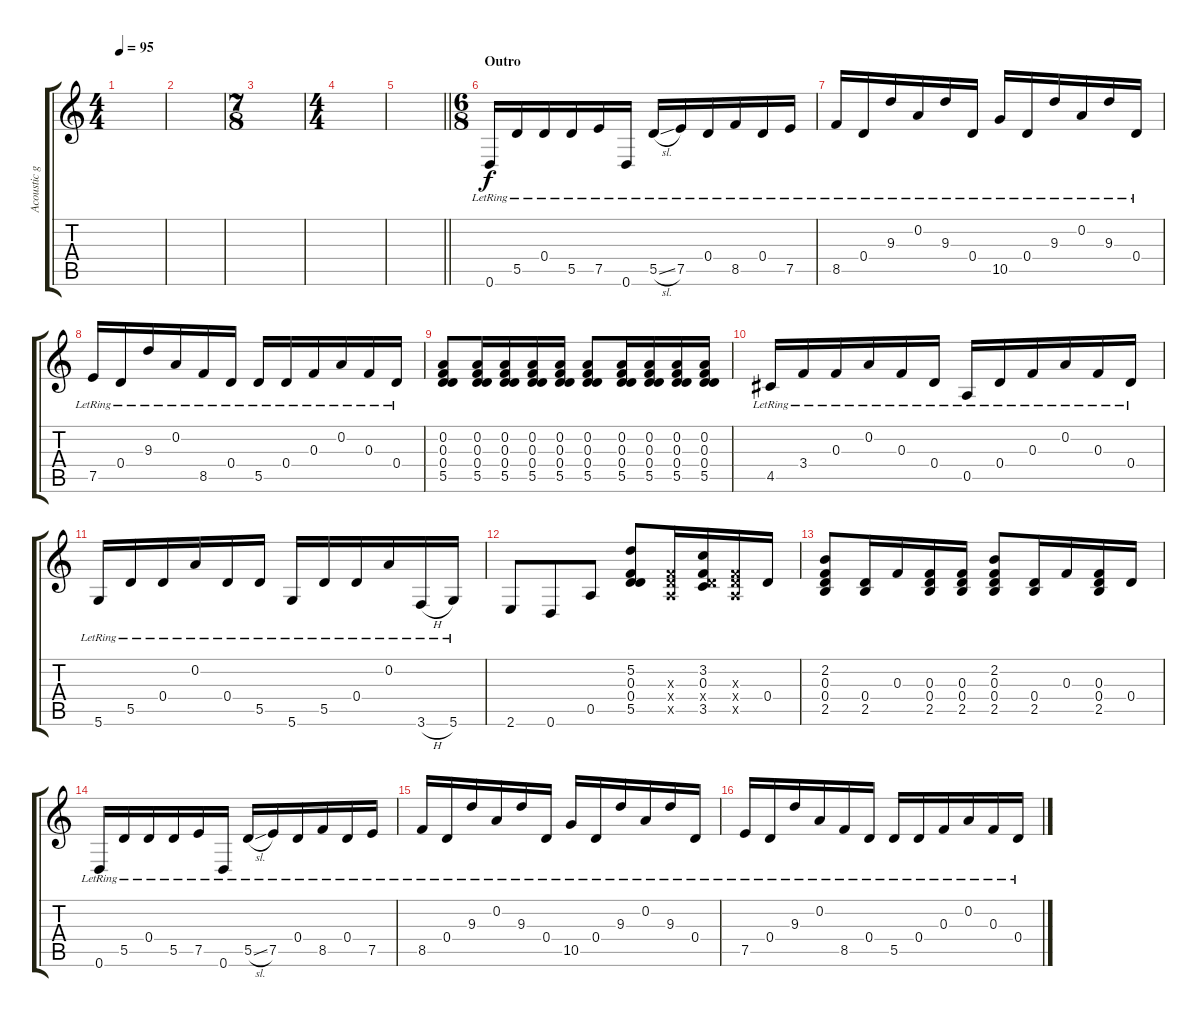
\track ("Acoustic guitar 1 (DmAdd9 tuning)" "Acoustic g") {instrument acousticguitarsteel}
\staff {score tabs}
\tuning (E4 A3 F3 D3 A2 D2) {hide}
\ts (4 4)
\tempo 95
\clef g2
\ks c
|
|
\ts (7 8)
|
\ts (4 4)
|
\barLineRight lightlight
|
\ts (6 8)
\section ("" "Outro")
0.6{lr}.16{volume 13} 5.5{lr}.16 0.4{lr}.16 5.5{lr}.16 7.5{lr}.16 0.6{lr}.16 5.5{sl lr}.16 7.5{lr}.16 0.4{lr}.16 8.5{lr}.16 0.4{lr}.16 7.5{lr}.16 |
8.5{lr}.16 0.4{lr}.16 9.3{lr}.16 0.2{lr}.16 9.3{lr}.16 0.4{lr}.16 10.5{lr}.16 0.4{lr}.16 9.3{lr}.16 0.2{lr}.16 9.3{lr}.16 0.4{lr}.16 |
7.5{lr}.16 0.4{lr}.16 9.3{lr}.16 0.2{lr}.16 8.5{lr}.16 0.4{lr}.16 5.5{lr}.16 0.4{lr}.16 0.3{lr}.16 0.2{lr}.16 0.3{lr}.16 0.4{lr}.16 |
(0.2 0.3 0.4 5.5).8 (0.2 0.3 0.4 5.5).16 (0.2 0.3 0.4 5.5).16 (0.2 0.3 0.4 5.5).16 (0.2 0.3 0.4 5.5).16 (0.2 0.3 0.4 5.5).8 (0.2 0.3 0.4 5.5).16 (0.2 0.3 0.4 5.5).16 (0.2 0.3 0.4 5.5).16 (0.2 0.3 0.4 5.5).16 |
4.5{lr}.16 3.4{lr}.16 0.3{lr}.16 0.2{lr}.16 0.3{lr}.16 0.4{lr}.16 0.5{lr}.16 0.4{lr}.16 0.3{lr}.16 0.2{lr}.16 0.3{lr}.16 0.4{lr}.16 |
5.6{lr}.16 5.5{lr}.16 0.4{lr}.16 0.2{lr}.16 0.4{lr}.16 5.5{lr}.16 5.6{lr}.16 5.5{lr}.16 0.4{lr}.16 0.2{lr}.16 3.6{h lr}.16 5.6{lr}.16 |
2.6.8 0.6.8 0.5.8 (5.2 0.3 0.4 5.5).8 (0.3{x} 0.4{x} 0.5{x}).16 (3.2 0.3 0.4{x} 3.5).16 (0.3{x} 0.4{x} 0.5{x}).16 0.4.16 |
(2.2 0.3 0.4 2.5).8 (0.4 2.5).16 0.3.16 (0.3 0.4 2.5).16 (0.3 0.4 2.5).16 (2.2 0.3 0.4 2.5).8 (0.4 2.5).16 0.3.16 (0.3 0.4 2.5).16 0.4.16 |
0.6{lr}.16 5.5{lr}.16 0.4{lr}.16 5.5{lr}.16 7.5{lr}.16 0.6{lr}.16 5.5{sl lr}.16 7.5{lr}.16 0.4{lr}.16 8.5{lr}.16 0.4{lr}.16 7.5{lr}.16 |
8.5{lr}.16 0.4{lr}.16 9.3{lr}.16 0.2{lr}.16 9.3{lr}.16 0.4{lr}.16 10.5{lr}.16 0.4{lr}.16 9.3{lr}.16 0.2{lr}.16 9.3{lr}.16 0.4{lr}.16 |
7.5{lr}.16 0.4{lr}.16 9.3{lr}.16 0.2{lr}.16 8.5{lr}.16 0.4{lr}.16 5.5{lr}.16 0.4{lr}.16 0.3{lr}.16 0.2{lr}.16 0.3{lr}.16 0.4{lr}.16
